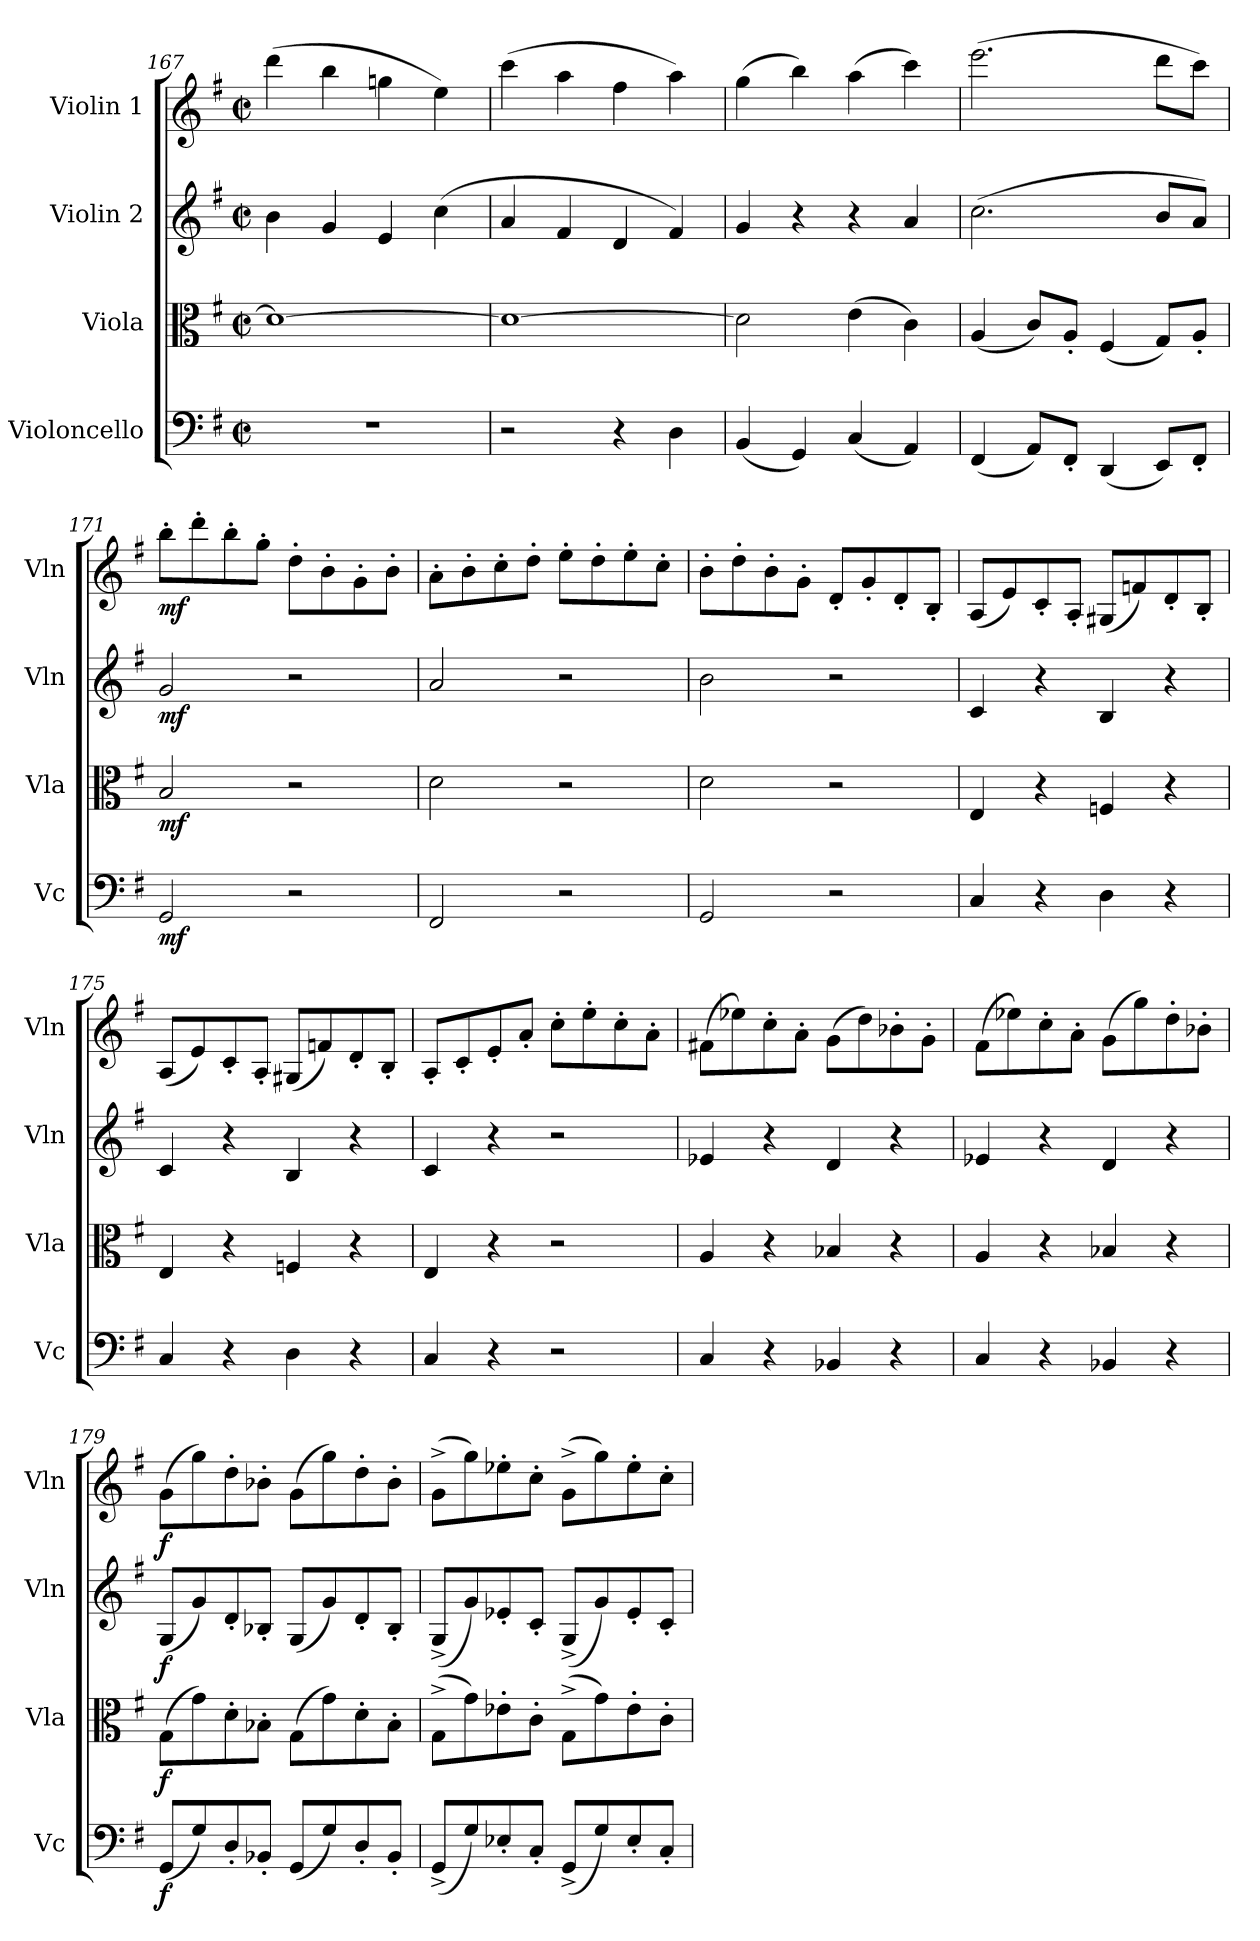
**kern	**dynam	**kern	**dynam	**kern	**dynam	**kern	**dynam
*part4	*part4	*part3	*part3	*part2	*part2	*part1	*part1
*staff4	*staff4	*staff3	*staff3	*staff2	*staff2	*staff1	*staff1
*I"Violoncello	*	*I"Viola	*	*I"Violin 2	*	*I"Violin 1	*
*I'Vc	*	*I'Vla	*	*I'Vln	*	*I'Vln	*
*clefF4	*	*clefC3	*	*clefG2	*	*clefG2	*
*k[f#]	*	*k[f#]	*	*k[f#]	*	*k[f#]	*
*M2/2	*	*M2/2	*	*M2/2	*	*M2/2	*
*met(c|)	*	*met(c|)	*	*met(c|)	*	*met(c|)	*
=167	=167	=167	=167	=167	=167	=167	=167
1r	.	1d_	.	4b\	.	(4ddd\	.
.	.	.	.	4g/	.	4bb\	.
.	.	.	.	4e/	.	4ggn\	.
.	.	.	.	(4cc\	.	4ee\)	.
=168	=168	=168	=168	=168	=168	=168	=168
2r	.	1d_	.	4a/	.	(4ccc\	.
.	.	.	.	4f#/	.	4aa\	.
4r	.	.	.	4d/	.	4ff#\	.
4D\	.	.	.	4f#/)	.	4aa\)	.
=169	=169	=169	=169	=169	=169	=169	=169
(4BB/	.	2d\]	.	4g/	.	(4gg\	.
4GG/)	.	.	.	4r	.	4bb\)	.
(4C/	.	(4e\	.	4r	.	(4aa\	.
4AA/)	.	4c\)	.	4a/	.	4ccc\)	.
!!LO:PB:g=z
=170	=170	=170	=170	=170	=170	=170	=170
(4FF#/	.	(4A/	.	(2.cc\	.	(2.eee\	.
8AA/L)	.	8c/L)	.	.	.	.	.
8FF#'/J	.	8A'/J	.	.	.	.	.
(4DD/	.	(4F#/	.	.	.	.	.
8EE/L)	.	8G/L)	.	8b/L	.	8ddd\L	.
8FF#'/J	.	8A'/J	.	8a/J)	.	8ccc\J)	.
=171	=171	=171	=171	=171	=171	=171	=171
!	!LO:DY:b	!	!LO:DY:b	!	!LO:DY:b	!	!LO:DY:b
2GG/	mf	2B/	mf	2g/	mf	8bb'\L	mf
.	.	.	.	.	.	8ddd'\	.
.	.	.	.	.	.	8bb'\	.
.	.	.	.	.	.	8gg'\J	.
2r	.	2r	.	2r	.	8dd'\L	.
.	.	.	.	.	.	8b'\	.
.	.	.	.	.	.	8g'\	.
.	.	.	.	.	.	8b'\J	.
=172	=172	=172	=172	=172	=172	=172	=172
2FF#/	.	2d\	.	2a/	.	8a'\L	.
.	.	.	.	.	.	8b'\	.
.	.	.	.	.	.	8cc'\	.
.	.	.	.	.	.	8dd'\J	.
2r	.	2r	.	2r	.	8ee'\L	.
.	.	.	.	.	.	8dd'\	.
.	.	.	.	.	.	8ee'\	.
.	.	.	.	.	.	8cc'\J	.
=173	=173	=173	=173	=173	=173	=173	=173
2GG/	.	2d\	.	2b\	.	8b'\L	.
.	.	.	.	.	.	8dd'\	.
.	.	.	.	.	.	8b'\	.
.	.	.	.	.	.	8g'\J	.
2r	.	2r	.	2r	.	8d'/L	.
.	.	.	.	.	.	8g'/	.
.	.	.	.	.	.	8d'/	.
.	.	.	.	.	.	8B'/J	.
=174	=174	=174	=174	=174	=174	=174	=174
4C/	.	4E/	.	4c/	.	(8A/L	.
.	.	.	.	.	.	8e/)	.
4r	.	4r	.	4r	.	8c'/	.
.	.	.	.	.	.	8A'/J	.
4D\	.	4Fn/	.	4B/	.	(8G#X/L	.
.	.	.	.	.	.	8fn/)	.
4r	.	4r	.	4r	.	8d'/	.
.	.	.	.	.	.	8B'/J	.
!!LO:LB:g=z
=175	=175	=175	=175	=175	=175	=175	=175
4C/	.	4E/	.	4c/	.	(8A/L	.
.	.	.	.	.	.	8e/)	.
4r	.	4r	.	4r	.	8c'/	.
.	.	.	.	.	.	8A'/J	.
4D\	.	4Fn/	.	4B/	.	(8G#X/L	.
.	.	.	.	.	.	8fn/)	.
4r	.	4r	.	4r	.	8d'/	.
.	.	.	.	.	.	8B'/J	.
=176	=176	=176	=176	=176	=176	=176	=176
4C/	.	4E/	.	4c/	.	8A'/L	.
.	.	.	.	.	.	8c'/	.
4r	.	4r	.	4r	.	8e'/	.
.	.	.	.	.	.	8a'/J	.
2r	.	2r	.	2r	.	8cc'\L	.
.	.	.	.	.	.	8ee'\	.
.	.	.	.	.	.	8cc'\	.
.	.	.	.	.	.	8a'\J	.
=177	=177	=177	=177	=177	=177	=177	=177
4C/	.	4A/	.	4e-X/	.	(8f#X\L	.
.	.	.	.	.	.	8ee-X\)	.
4r	.	4r	.	4r	.	8cc'\	.
.	.	.	.	.	.	8a'\J	.
4BB-X/	.	4B-X/	.	4d/	.	(8g\L	.
.	.	.	.	.	.	8dd\)	.
4r	.	4r	.	4r	.	8b-X'\	.
.	.	.	.	.	.	8g'\J	.
=178	=178	=178	=178	=178	=178	=178	=178
4C/	.	4A/	.	4e-X/	.	(8f#\L	.
.	.	.	.	.	.	8ee-X\)	.
4r	.	4r	.	4r	.	8cc'\	.
.	.	.	.	.	.	8a'\J	.
4BB-X/	.	4B-X/	.	4d/	.	(8g\L	.
.	.	.	.	.	.	8gg\)	.
4r	.	4r	.	4r	.	8dd'\	.
.	.	.	.	.	.	8b-X'\J	.
!!LO:LB:g=z
=179	=179	=179	=179	=179	=179	=179	=179
!	!LO:DY:b	!	!LO:DY:b	!	!LO:DY:b	!	!LO:DY:b
(8GG/L	f	(8G\L	f	(8G/L	f	(8g\L	f
8G/)	.	8g\)	.	8g/)	.	8gg\)	.
8D'/	.	8d'\	.	8d'/	.	8dd'\	.
8BB-X'/J	.	8B-X'\J	.	8B-X'/J	.	8b-X'\J	.
(8GG/L	.	(8G\L	.	(8G/L	.	(8g\L	.
8G/)	.	8g\)	.	8g/)	.	8gg\)	.
8D'/	.	8d'\	.	8d'/	.	8dd'\	.
8BB-'/J	.	8B-'\J	.	8B-'/J	.	8b-'\J	.
!!LO:LB:g=z
=180	=180	=180	=180	=180	=180	=180	=180
(8GG^/L	.	(8G^\L	.	(8G^/L	.	(8g^\L	.
8G/)	.	8g\)	.	8g/)	.	8gg\)	.
8E-X'/	.	8e-X'\	.	8e-X'/	.	8ee-X'\	.
8C'/J	.	8c'\J	.	8c'/J	.	8cc'\J	.
(8GG^/L	.	(8G^\L	.	(8G^/L	.	(8g^\L	.
8G/)	.	8g\)	.	8g/)	.	8gg\)	.
8E-'/	.	8e-'\	.	8e-'/	.	8ee-'\	.
8C'/J	.	8c'\J	.	8c'/J	.	8cc'\J	.
=	=	=	=	=	=	=	=
*-	*-	*-	*-	*-	*-	*-	*-
